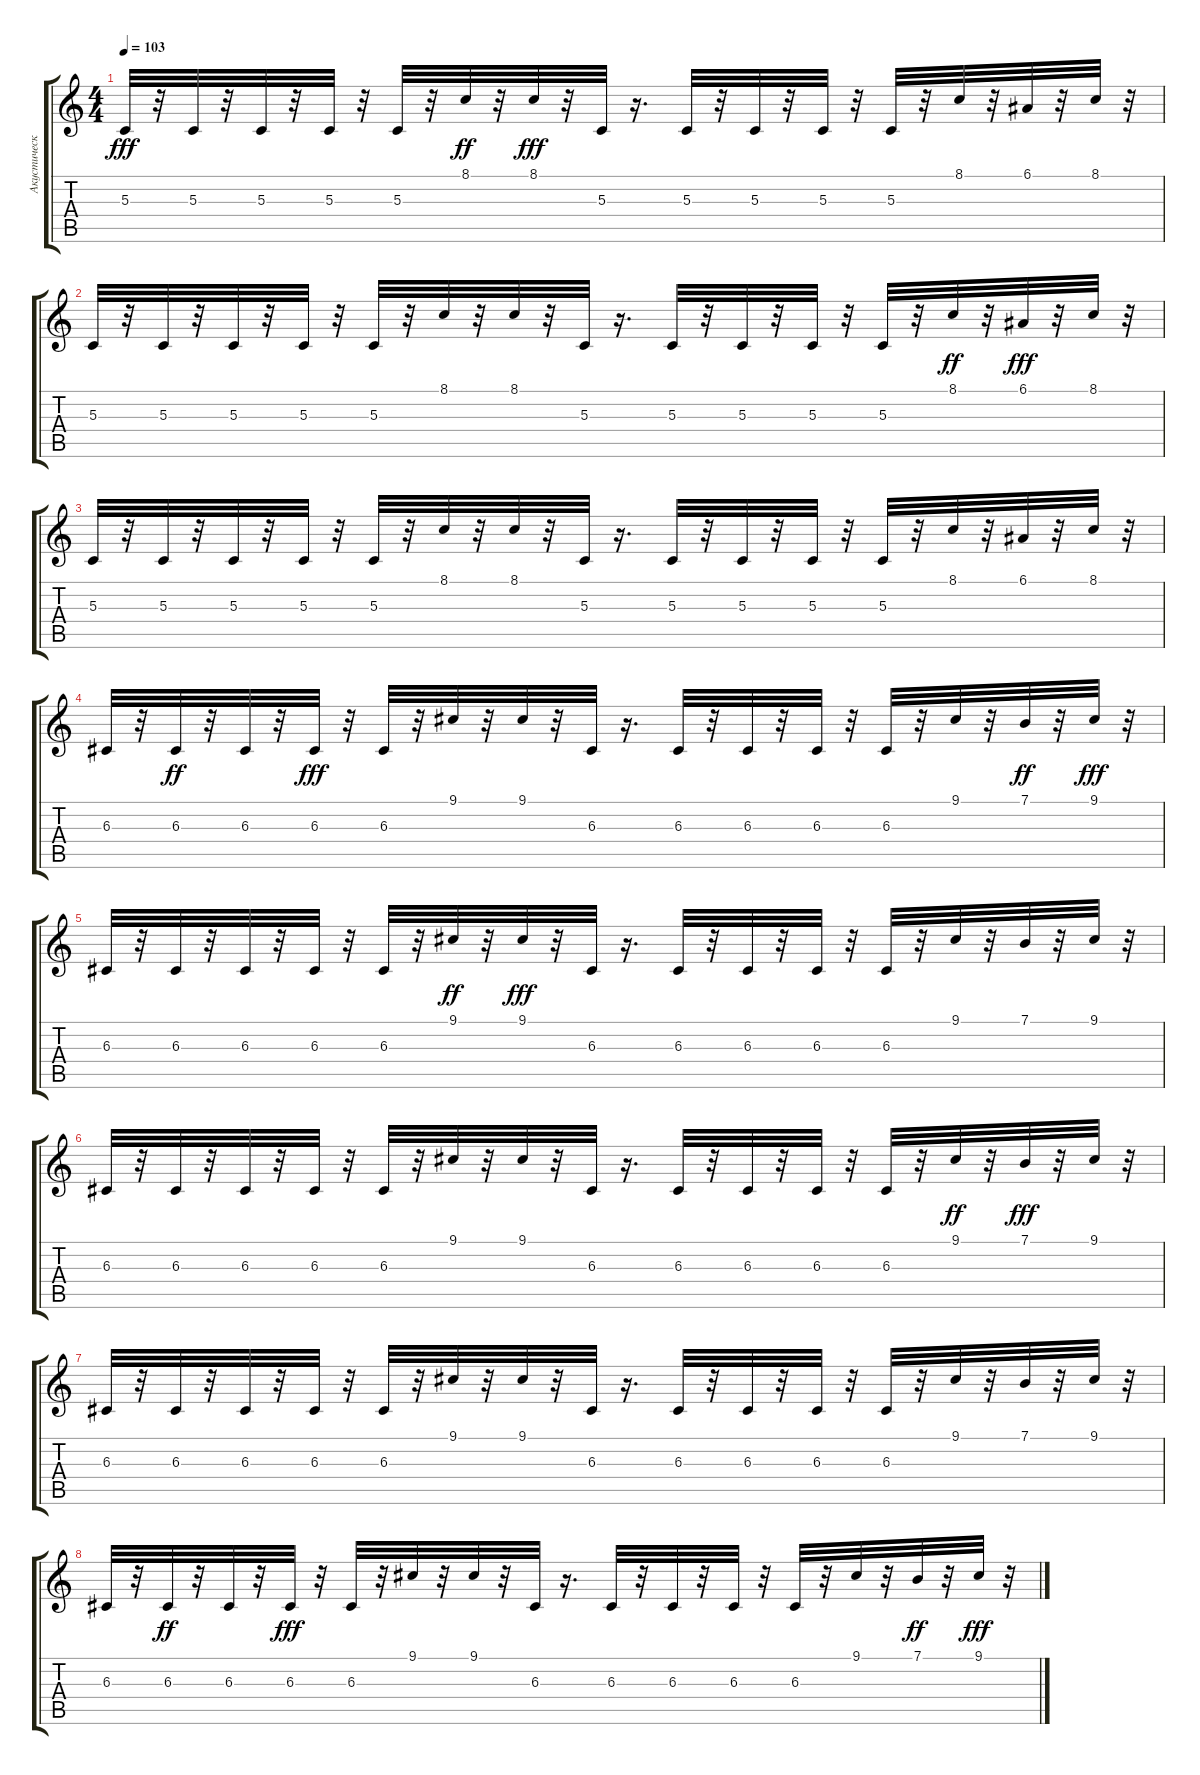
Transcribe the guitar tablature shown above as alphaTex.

\track ("Акустический Гранд Роял" "Акустическ") {instrument acousticgrandpiano}
\staff {score tabs}
\tuning (E4 B3 G3 D3 A2 E2) {hide}
\ts (4 4)
\tempo 103
\clef g2
\ks c
5.3.32{dy fff} r.32 5.3.32 r.32 5.3.32 r.32 5.3.32 r.32 5.3.32 r.32 8.1.32{dy ff} r.32 8.1.32{dy fff} r.32 5.3.32 r.16{d} 5.3.32 r.32 5.3.32 r.32 5.3.32 r.32 5.3.32 r.32 8.1.32 r.32 6.1.32 r.32 8.1.32 r.32 |
5.3.32 r.32 5.3.32 r.32 5.3.32 r.32 5.3.32 r.32 5.3.32 r.32 8.1.32 r.32 8.1.32 r.32 5.3.32 r.16{d} 5.3.32 r.32 5.3.32 r.32 5.3.32 r.32 5.3.32 r.32 8.1.32{dy ff} r.32 6.1.32{dy fff} r.32 8.1.32 r.32 |
5.3.32 r.32 5.3.32 r.32 5.3.32 r.32 5.3.32 r.32 5.3.32 r.32 8.1.32 r.32 8.1.32 r.32 5.3.32 r.16{d} 5.3.32 r.32 5.3.32 r.32 5.3.32 r.32 5.3.32 r.32 8.1.32 r.32 6.1.32 r.32 8.1.32 r.32 |
6.3.32 r.32 6.3.32{dy ff} r.32 6.3.32 r.32 6.3.32{dy fff} r.32 6.3.32 r.32 9.1.32 r.32 9.1.32 r.32 6.3.32 r.16{d} 6.3.32 r.32 6.3.32 r.32 6.3.32 r.32 6.3.32 r.32 9.1.32 r.32 7.1.32{dy ff} r.32 9.1.32{dy fff} r.32 |
6.3.32 r.32 6.3.32 r.32 6.3.32 r.32 6.3.32 r.32 6.3.32 r.32 9.1.32{dy ff} r.32 9.1.32{dy fff} r.32 6.3.32 r.16{d} 6.3.32 r.32 6.3.32 r.32 6.3.32 r.32 6.3.32 r.32 9.1.32 r.32 7.1.32 r.32 9.1.32 r.32 |
6.3.32 r.32 6.3.32 r.32 6.3.32 r.32 6.3.32 r.32 6.3.32 r.32 9.1.32 r.32 9.1.32 r.32 6.3.32 r.16{d} 6.3.32 r.32 6.3.32 r.32 6.3.32 r.32 6.3.32 r.32 9.1.32{dy ff} r.32 7.1.32{dy fff} r.32 9.1.32 r.32 |
6.3.32 r.32 6.3.32 r.32 6.3.32 r.32 6.3.32 r.32 6.3.32 r.32 9.1.32 r.32 9.1.32 r.32 6.3.32 r.16{d} 6.3.32 r.32 6.3.32 r.32 6.3.32 r.32 6.3.32 r.32 9.1.32 r.32 7.1.32 r.32 9.1.32 r.32 |
6.3.32 r.32 6.3.32{dy ff} r.32 6.3.32 r.32 6.3.32{dy fff} r.32 6.3.32 r.32 9.1.32 r.32 9.1.32 r.32 6.3.32 r.16{d} 6.3.32 r.32 6.3.32 r.32 6.3.32 r.32 6.3.32 r.32 9.1.32 r.32 7.1.32{dy ff} r.32 9.1.32{dy fff} r.32
